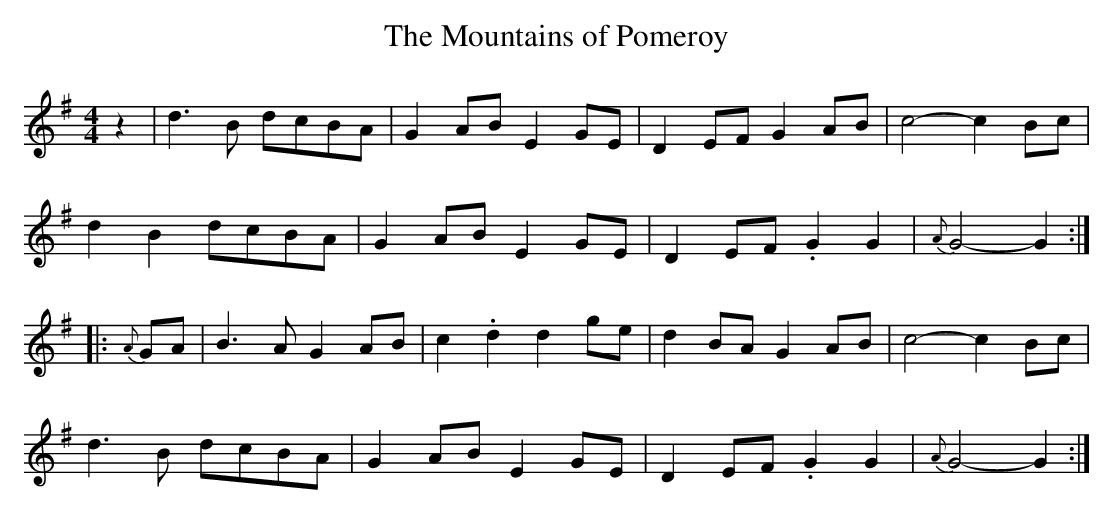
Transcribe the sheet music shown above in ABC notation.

X:1
T: The Mountains of Pomeroy
M: 4/4
L: 1/8
K: G
z2|\
d3B dcBA|G2AB E2GE|D2EF G2AB|c4- c2Bc|
d2B2 dcBA|G2AB E2GE|D2EF .G2G2|{A}G4- G2:|
|:{A}GA|\
B3A G2AB|c2.d2 d2ge|d2BA G2AB|c4- c2Bc|
d3B dcBA|G2AB E2GE|D2EF .G2G2|{A}G4- G2:|
